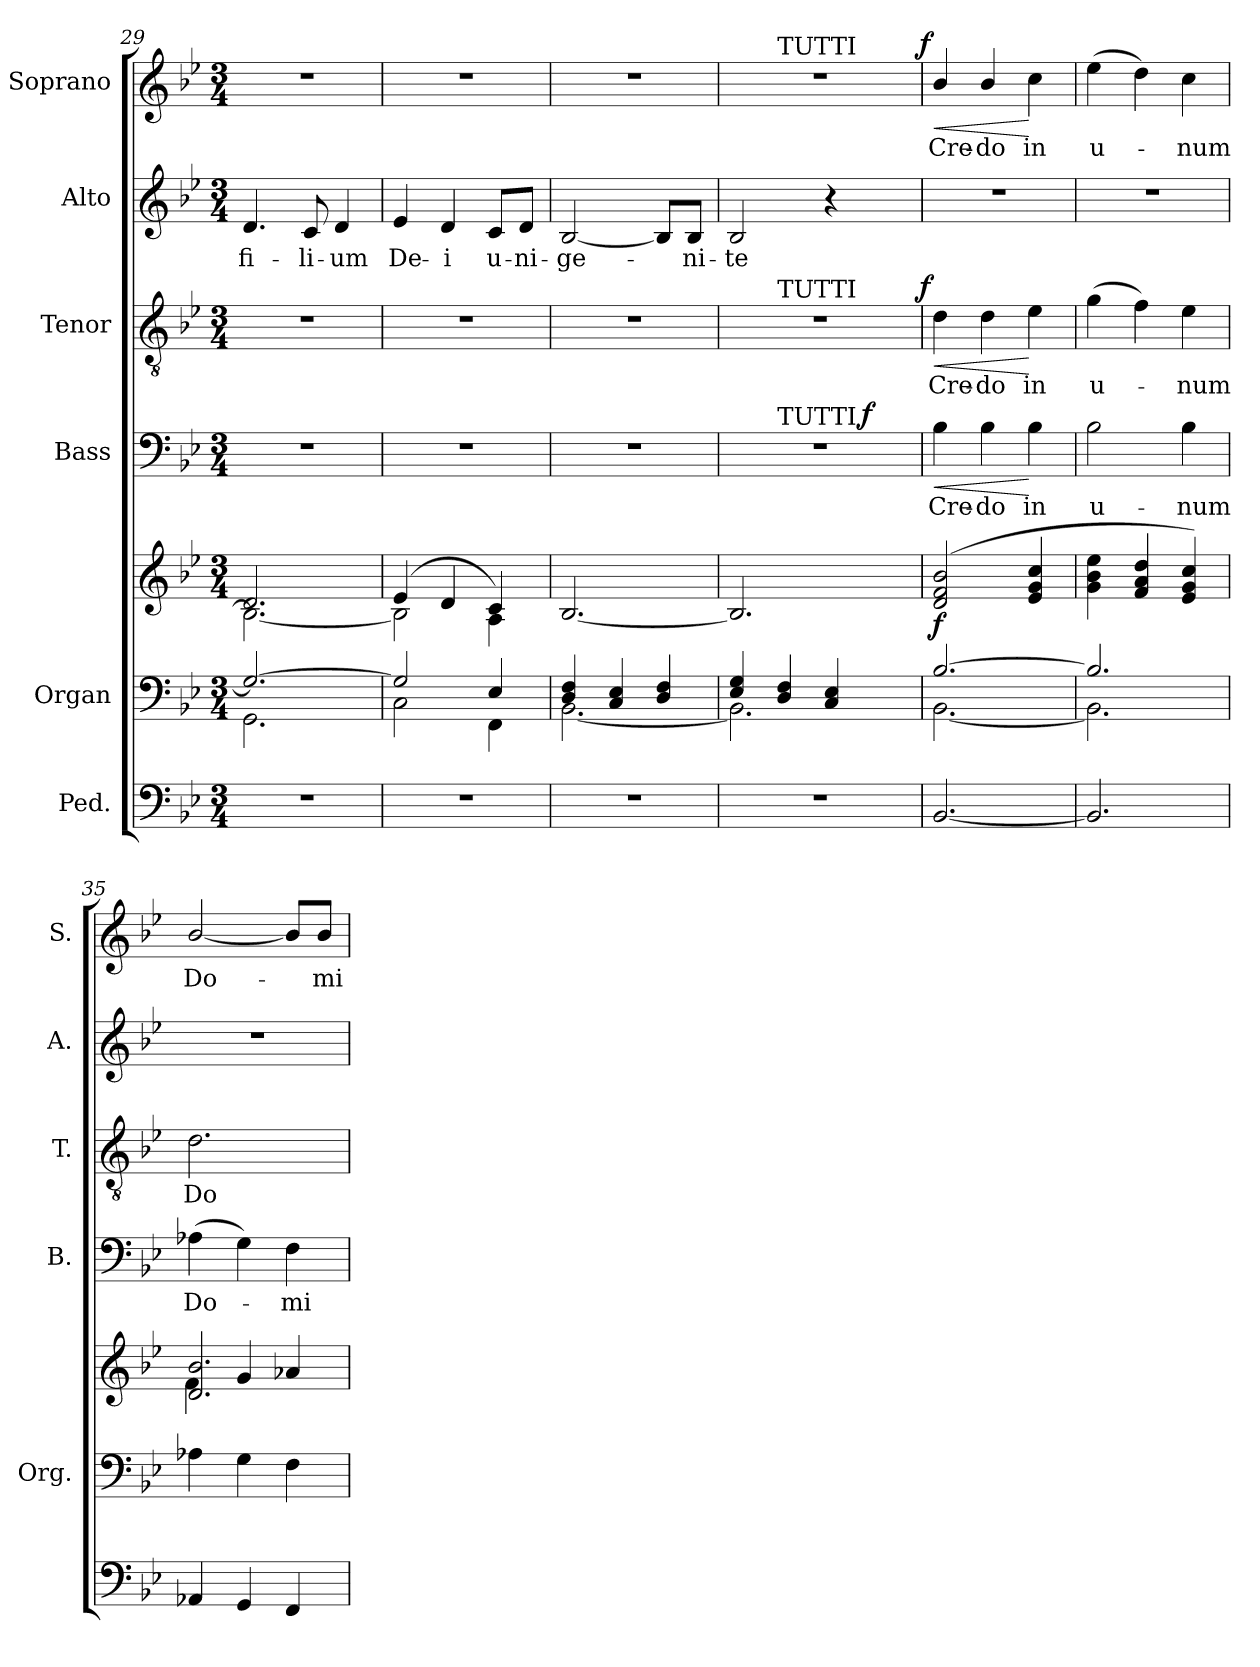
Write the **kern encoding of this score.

**kern	**kern	**kern	**dynam	**kern	**text	**dynam	**kern	**text	**dynam	**kern	**text	**kern	**text	**dynam
*part6	*part5	*part5	*part5	*part4	*part4	*part4	*part3	*part3	*part3	*part2	*part2	*part1	*part1	*part1
*staff7	*staff6	*staff5	*staff5/6	*staff4	*staff4	*staff4	*staff3	*staff3	*staff3	*staff2	*staff2	*staff1	*staff1	*staff1
*I"Ped.	*I"Organ	*	*	*I"Bass	*	*	*I"Tenor	*	*	*I"Alto	*	*I"Soprano	*	*
*	*I'Org.	*	*	*I'B.	*	*	*I'T.	*	*	*I'A.	*	*I'S.	*	*
*clefF4	*clefF4	*clefG2	*	*clefF4	*	*	*clefGv2	*	*	*clefG2	*	*clefG2	*	*
*	*	*	*	*	*	*	*ITrd7c12	*	*	*	*	*	*	*
*k[b-e-]	*k[b-e-]	*k[b-e-]	*	*k[b-e-]	*	*	*k[b-e-]	*	*	*k[b-e-]	*	*k[b-e-]	*	*
*B-:	*B-:	*B-:	*	*B-:	*	*	*B-:	*	*	*B-:	*	*B-:	*	*
*M3/4	*M3/4	*M3/4	*	*M3/4	*	*	*M3/4	*	*	*M3/4	*	*M3/4	*	*
=29	=29	=29	=29	=29	=29	=29	=29	=29	=29	=29	=29	=29	=29	=29
!LO:N:vis=1	!	!	!	!LO:N:vis=1	!	!	!LO:N:vis=1	!	!	!	!	!	!	!
*	*^	*^	*	*	*	*	*	*	*	*	*	*	*	*
!	!	!	!	!	!	!	!	!	!	!	!	!	!LO:LY:b:color=#000000	!LO:N:vis=1	!	!
2.r	2.Gi/_	2.GGi\	2.di/	2.B-i\_	.	2.r	.	.	2.r	.	.	4.di/	fi-	2.r	.	.
!	!	!	!	!	!	!	!	!	!	!	!	!	!LO:LY:b:color=#000000	!	!	!
.	.	.	.	.	.	.	.	.	.	.	.	8ci/	-li-	.	.	.
!	!	!	!	!	!	!	!	!	!	!	!	!	!LO:LY:b:color=#000000	!	!	!
.	.	.	.	.	.	.	.	.	.	.	.	4di/	-um	.	.	.
=30	=30	=30	=30	=30	=30	=30	=30	=30	=30	=30	=30	=30	=30	=30	=30	=30
!LO:N:vis=1	!	!	!	!	!	!LO:N:vis=1	!	!	!LO:N:vis=1	!	!	!	!	!	!	!
!	!	!	!	!	!	!	!	!	!	!	!	!	!LO:LY:b:color=#000000	!LO:N:vis=1	!	!
2.r	2Gi/]	2Ci\	(4e-i/	2B-i\]	.	2.r	.	.	2.r	.	.	4e-i/	De-	2.r	.	.
!	!	!	!	!	!	!	!	!	!	!	!	!	!LO:LY:b:color=#000000	!	!	!
.	.	.	4di/	.	.	.	.	.	.	.	.	4di/	-i	.	.	.
!	!	!	!	!	!	!	!	!	!	!	!	!	!LO:LY:b:color=#000000	!	!	!
.	4E-i/	4FFi\	4ci/)	4Ai\	.	.	.	.	.	.	.	8ci/L	u-	.	.	.
!	!	!	!	!	!	!	!	!	!	!	!	!	!LO:LY:b:color=#000000	!	!	!
.	.	.	.	.	.	.	.	.	.	.	.	8di/J	-ni-	.	.	.
*	*	*	*v	*v	*	*	*	*	*	*	*	*	*	*	*	*
=31	=31	=31	=31	=31	=31	=31	=31	=31	=31	=31	=31	=31	=31	=31	=31
!LO:N:vis=1	!	!	!	!	!LO:N:vis=1	!	!	!LO:N:vis=1	!	!	!	!	!	!	!
!	!	!	!	!	!	!	!	!	!	!	!	!LO:LY:b:color=#000000	!LO:N:vis=1	!	!
2.r	4Di/ 4Fi	[2.BB-i\	[2.B-i/	.	2.r	.	.	2.r	.	.	[2B-i/	-ge-	2.r	.	.
.	4Ci/ 4E-i	.	.	.	.	.	.	.	.	.	.	.	.	.	.
.	4Di/ 4Fi	.	.	.	.	.	.	.	.	.	8B-i/L]	.	.	.	.
!	!	!	!	!	!	!	!	!	!	!	!	!LO:LY:b:color=#000000	!	!	!
.	.	.	.	.	.	.	.	.	.	.	8B-i/J	-ni-	.	.	.
=32	=32	=32	=32	=32	=32	=32	=32	=32	=32	=32	=32	=32	=32	=32	=32
!LO:N:vis=1	!	!	!	!	!LO:N:vis=1	!	!	!LO:N:vis=1	!	!	!	!	!	!	!
!	!	!	!	!	!	!	!	!	!	!	!	!LO:LY:b:color=#000000	!LO:N:vis=1	!	!
*	*	*	*	*	*^	*	*	*^	*	*	*	*	*^	*	*
*	*	*	*	*	*	*^	*	*	*	*^	*	*	*	*	*	*^	*	*
2.r	4E-i/ 4Gi	2.BB-i\]	2.B-i/]	.	2.r	2ryy	4ryy	.	.	2.r	2ryy	4ryy	.	.	2B-i/	-te	2.r	2ryy	4ryy	.	.
!	!	!	!	!	!	!	!	!	!	!	!	!	!	!	!	!	!	!	!LO:TX:a:t=TUTTI	!	!
!	!	!	!	!	!	!	!	!	!	!	!	!LO:TX:a:t=TUTTI	!	!	!	!	!	!	!	!	!
!	!	!	!	!	!	!	!LO:TX:a:t=TUTTI	!	!	!	!	!	!	!	!	!	!	!	!	!	!
.	4Di/ 4Fi	.	.	.	.	.	2ryy	.	.	.	.	2ryy	.	.	.	.	.	.	2ryy	.	.
.	4Ci/ 4E-i	.	.	.	.	8ryy	.	.	.	.	8ryy	.	.	.	4r	.	.	8ryy	.	.	.
.	.	.	.	.	.	128ryy	.	.	.	.	16ryy	.	.	.	.	.	.	16ryy	.	.	.
.	.	.	.	.	.	1024ryy	.	.	.	.	.	.	.	.	.	.	.	.	.	.	.
.	.	.	.	.	.	16ryy	.	.	f	.	.	.	.	.	.	.	.	.	.	.	.
.	.	.	.	.	.	.	.	.	.	.	32ryy	.	.	.	.	.	.	32ryy	.	.	.
.	.	.	.	.	.	32ryy	.	.	.	.	.	.	.	.	.	.	.	.	.	.	.
.	.	.	.	.	.	.	.	.	.	.	64ryy	.	.	.	.	.	.	64ryy	.	.	.
.	.	.	.	.	.	64ryy	.	.	.	.	.	.	.	.	.	.	.	.	.	.	.
.	.	.	.	.	.	.	.	.	.	.	128...ryy	.	.	.	.	.	.	128...ryy	.	.	.
.	.	.	.	.	.	256..ryy	.	.	.	.	.	.	.	.	.	.	.	.	.	.	.
.	.	.	.	.	.	.	.	.	.	.	1024ryy	.	.	f	.	.	.	1024ryy	.	.	f
*	*	*	*	*	*v	*v	*v	*	*	*	*	*	*	*	*	*	*v	*v	*v	*	*
*	*	*	*	*	*	*	*	*v	*v	*v	*	*	*	*	*	*	*
=33	=33	=33	=33	=33	=33	=33	=33	=33	=33	=33	=33	=33	=33	=33	=33
*	*	*	*	*	*^	*	*	*^	*	*	*	*	*^	*	*
*	*	*	*	*	*	*^	*	*	*	*^	*	*	*	*	*	*^	*	*
!	!	!	!	!	!	!	!	!LO:LY:b:color=#000000	!LO:HP:b	!	!	!	!	!	!	!	!	!	!	!	!
*	*	*	*	*	*v	*v	*v	*	*	*	*	*	*	*	*	*	*v	*v	*v	*	*
*	*	*	*	*	*	*	*	*v	*v	*v	*	*	*	*	*	*	*
*	*	*	*	*	*^	*	*	*^	*	*	*	*	*^	*	*
*	*	*	*	*	*	*^	*	*	*	*^	*	*	*	*	*	*^	*	*
!	!	!	!	!	!	!	!	!	!	!	!	!	!LO:LY:b:color=#000000	!LO:HP:b	!LO:N:vis=1	!	!	!	!	!	!
*	*	*	*	*	*v	*v	*v	*	*	*	*	*	*	*	*	*	*v	*v	*v	*	*
*	*	*	*	*	*	*	*	*v	*v	*v	*	*	*	*	*	*	*
*	*	*	*	*	*^	*	*	*^	*	*	*	*	*^	*	*
*	*	*	*	*	*	*^	*	*	*	*^	*	*	*	*	*	*^	*	*
!	!	!	!	!	!	!	!	!	!	!	!	!	!	!	!	!	!	!	!	!LO:LY:b:color=#000000	!LO:HP:b
*	*	*	*	*	*v	*v	*v	*	*	*	*	*	*	*	*	*	*v	*v	*v	*	*
*	*	*	*	*	*	*	*	*v	*v	*v	*	*	*	*	*	*	*
[2.BB-i/	[2.B-i/	[2.BB-i\	(2di/ 2fi 2b-i	f	4B-i\	Cre-	<	4Di\	Cre-	<	2.r	.	4b-i/	Cre-	<
!	!	!	!	!	!	!LO:LY:b:color=#000000	!	!	!	!	!	!	!	!	!
!	!	!	!	!	!	!	!	!	!LO:LY:b:color=#000000	!	!	!	!	!	!
!	!	!	!	!	!	!	!	!	!	!	!	!	!	!LO:LY:b:color=#000000	!
.	.	.	.	.	4B-i\	-do	.	4Di\	-do	.	.	.	4b-i/	-do	.
!	!	!	!	!	!	!LO:LY:b:color=#000000	!	!	!	!	!	!	!	!	!
!	!	!	!	!	!	!	!	!	!LO:LY:b:color=#000000	!	!	!	!	!	!
!	!	!	!	!	!	!	!	!	!	!	!	!	!	!LO:LY:b:color=#000000	!
.	.	.	4e-i/ 4gi 4cci	.	4B-i\	in	[	4E-i\	in	[	.	.	4cci\	in	[
!!LO:PB:g=z
=34	=34	=34	=34	=34	=34	=34	=34	=34	=34	=34	=34	=34	=34	=34	=34
!	!	!	!	!	!	!LO:LY:b:color=#000000	!	!	!	!	!	!	!	!	!
!	!	!	!	!	!	!	!	!	!LO:LY:b:color=#000000	!	!LO:N:vis=1	!	!	!	!
!	!	!	!	!	!	!	!	!	!	!	!	!	!	!LO:LY:b:color=#000000	!
2.BB-i/]	2.B-i/]	2.BB-i\]	4gi\ 4b-i 4ee-i	.	2B-i\	u-	.	(4Gi\	u-	.	2.r	.	(4ee-i\	u-	.
.	.	.	4fi/ 4ai 4ddi	.	.	.	.	4Fi\)	.	.	.	.	4ddi\)	.	.
!	!	!	!	!	!	!LO:LY:b:color=#000000	!	!	!	!	!	!	!	!	!
!	!	!	!	!	!	!	!	!	!LO:LY:b:color=#000000	!	!	!	!	!	!
!	!	!	!	!	!	!	!	!	!	!	!	!	!	!LO:LY:b:color=#000000	!
.	.	.	4e-i/ 4gi 4cci)	.	4B-i\	-num	.	4E-i\	-num	.	.	.	4cci\	-num	.
*	*v	*v	*	*	*	*	*	*	*	*	*	*	*	*	*
=35	=35	=35	=35	=35	=35	=35	=35	=35	=35	=35	=35	=35	=35	=35
*	*	*^	*	*	*	*	*	*	*	*	*	*	*	*
!	!	!	!	!	!	!LO:LY:b:color=#000000	!	!	!	!	!	!	!	!	!
!	!	!	!	!	!	!	!	!	!LO:LY:b:color=#000000	!	!LO:N:vis=1	!	!	!	!
!	!	!	!	!	!	!	!	!	!	!	!	!	!	!LO:LY:b:color=#000000	!
4AA-Xi/	4A-Xi\	2.di/ 2.b-i	4fi\	.	(4A-Xi\	Do-	.	2.Di\	Do-	.	2.r	.	[2b-i/	Do-	.
4GGi/	4Gi\	.	4gi/	.	4Gi\)	.	.	.	.	.	.	.	.	.	.
!	!	!	!	!	!	!LO:LY:b:color=#000000	!	!	!	!	!	!	!	!	!
4FFi/	4Fi\	.	4a-Xi/	.	4Fi\	-mi-	.	.	.	.	.	.	8b-i/L]	.	.
!	!	!	!	!	!	!	!	!	!	!	!	!	!	!LO:LY:b:color=#000000	!
.	.	.	.	.	.	.	.	.	.	.	.	.	8b-i/J	-mi-	.
*	*	*v	*v	*	*	*	*	*	*	*	*	*	*	*	*
=	=	=	=	=	=	=	=	=	=	=	=	=	=	=
*-	*-	*-	*-	*-	*-	*-	*-	*-	*-	*-	*-	*-	*-	*-
